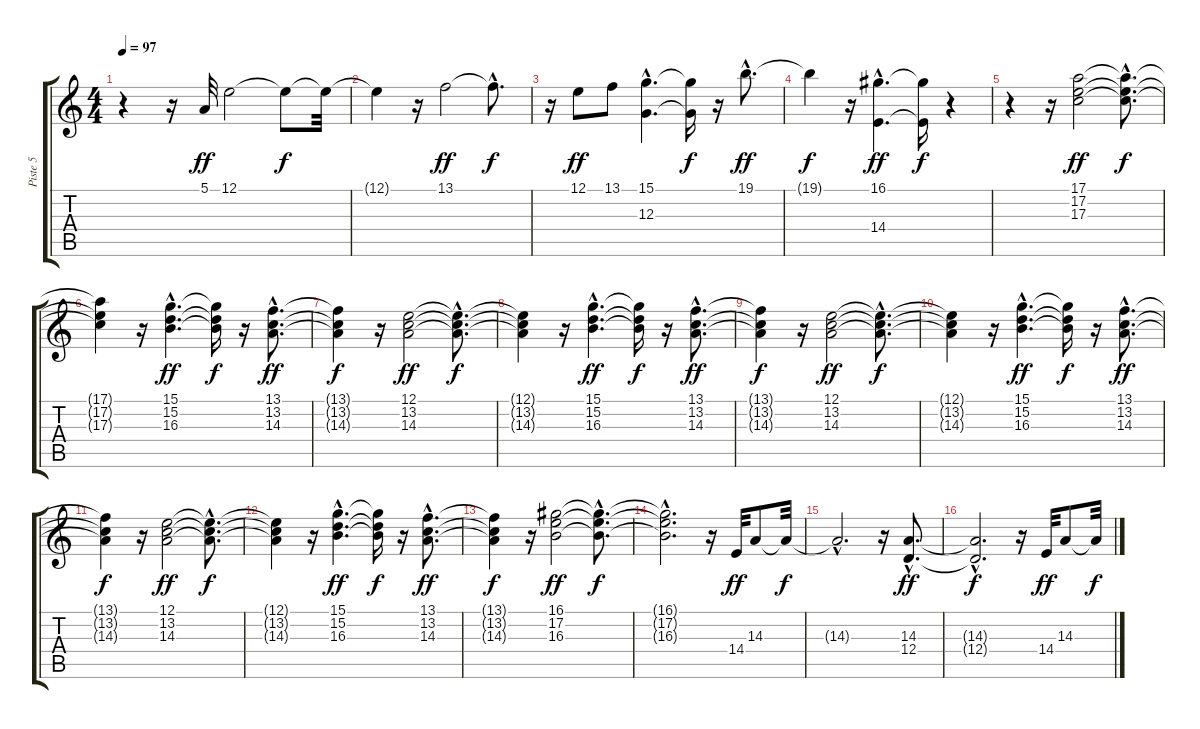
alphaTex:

\track ("Piste 5" "Piste 5") {instrument stringensemble1}
\staff {score tabs}
\tuning (E4 B3 G3 D3 A2 E2) {hide}
\ts (4 4)
\tempo 97
\clef g2
\ks c
r.4{dy f} r.16 5.1.32{dy ff} 12.1.2 12.1{t}.8{dy f} 12.1{t}.32 |
12.1{t}.4 r.16 13.1.2{dy ff} 13.1{hac t}.8{d dy f} |
r.16 12.1.8{dy ff} 13.1.8 (15.1{hac} 12.3{hac}).4{d} (15.1{t} 12.3{t}).16{dy f} r.16 19.1{hac}.8{d dy ff} |
19.1{t}.4{dy f} r.16 (16.1{hac} 14.4{hac}).4{d dy ff} (16.1{t} 14.4{t}).16{dy f} r.4 |
r.4 r.16 (17.1 17.2 17.3).2{dy ff} (17.1{hac t} 17.2{hac t} 17.3{hac t}).8{d dy f} |
(17.1{t} 17.2{t} 17.3{t}).4 r.16 (15.1{hac} 15.2{hac} 16.3{hac}).4{d dy ff} (15.1{t} 15.2{t} 16.3{t}).16{dy f} r.16 (13.1{hac} 13.2{hac} 14.3{hac}).8{d dy ff} |
(13.1{t} 13.2{t} 14.3{t}).4{dy f} r.16 (12.1 13.2 14.3).2{dy ff} (12.1{hac t} 13.2{hac t} 14.3{hac t}).8{d dy f} |
(12.1{t} 13.2{t} 14.3{t}).4 r.16 (15.1{hac} 15.2{hac} 16.3{hac}).4{d dy ff} (15.1{t} 15.2{t} 16.3{t}).16{dy f} r.16 (13.1{hac} 13.2{hac} 14.3{hac}).8{d dy ff} |
(13.1{t} 13.2{t} 14.3{t}).4{dy f} r.16 (12.1 13.2 14.3).2{dy ff} (12.1{hac t} 13.2{hac t} 14.3{hac t}).8{d dy f} |
(12.1{t} 13.2{t} 14.3{t}).4 r.16 (15.1{hac} 15.2{hac} 16.3{hac}).4{d dy ff} (15.1{t} 15.2{t} 16.3{t}).16{dy f} r.16 (13.1{hac} 13.2{hac} 14.3{hac}).8{d dy ff} |
(13.1{t} 13.2{t} 14.3{t}).4{dy f} r.16 (12.1 13.2 14.3).2{dy ff} (12.1{hac t} 13.2{hac t} 14.3{hac t}).8{d dy f} |
(12.1{t} 13.2{t} 14.3{t}).4 r.16 (15.1{hac} 15.2{hac} 16.3{hac}).4{d dy ff} (15.1{t} 15.2{t} 16.3{t}).16{dy f} r.16 (13.1{hac} 13.2{hac} 14.3{hac}).8{d dy ff} |
(13.1{t} 13.2{t} 14.3{t}).4{dy f} r.16 (16.1 17.2 16.3).2{dy ff} (16.1{hac t} 17.2{hac t} 16.3{hac t}).8{d dy f} |
(16.1{hac t} 17.2{hac t} 16.3{hac t}).2{d} r.16 14.4.32{dy ff} 14.3.8 14.3{t}.32{dy f} |
14.3{hac t}.2{d} r.16 (14.3{hac} 12.4{hac}).8{d dy ff} |
(14.3{hac t} 12.4{hac t}).2{d dy f} r.16 14.4.32{dy ff} 14.3.8 14.3{t}.32{dy f}
